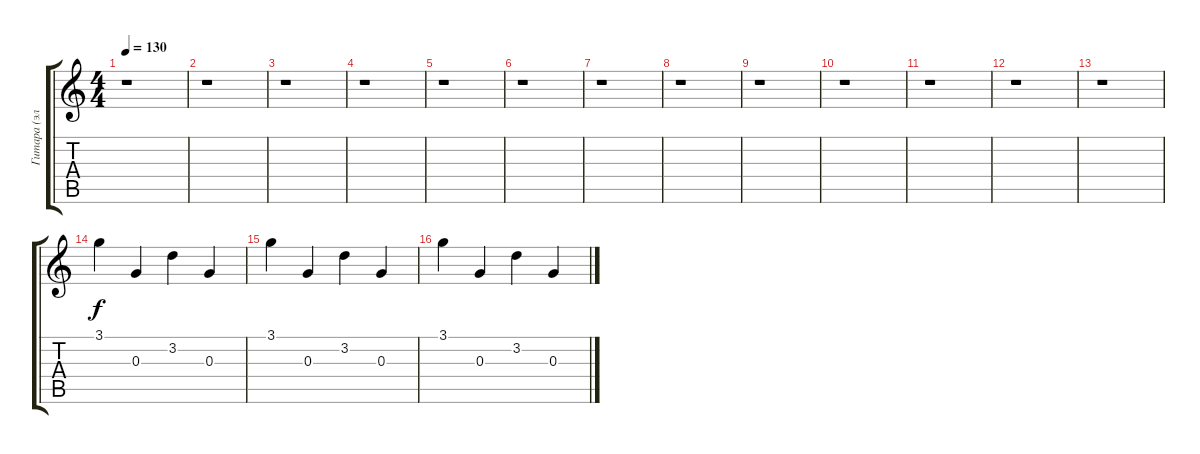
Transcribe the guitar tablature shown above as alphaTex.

\track ("Гитара (электро)" "Гитара (эл") {instrument distortionguitar}
\staff {score tabs}
\tuning (E4 B3 G3 D3 A2 E2) {hide}
\ts (4 4)
\tempo 130
\clef g2
\ks c
r.1{dy f} |
r.1 |
r.1 |
r.1 |
r.1 |
r.1 |
r.1 |
r.1 |
r.1 |
r.1 |
r.1 |
r.1 |
r.1 |
3.1.4 0.3.4 3.2.4 0.3.4 |
3.1.4 0.3.4 3.2.4 0.3.4 |
3.1.4 0.3.4 3.2.4 0.3.4
